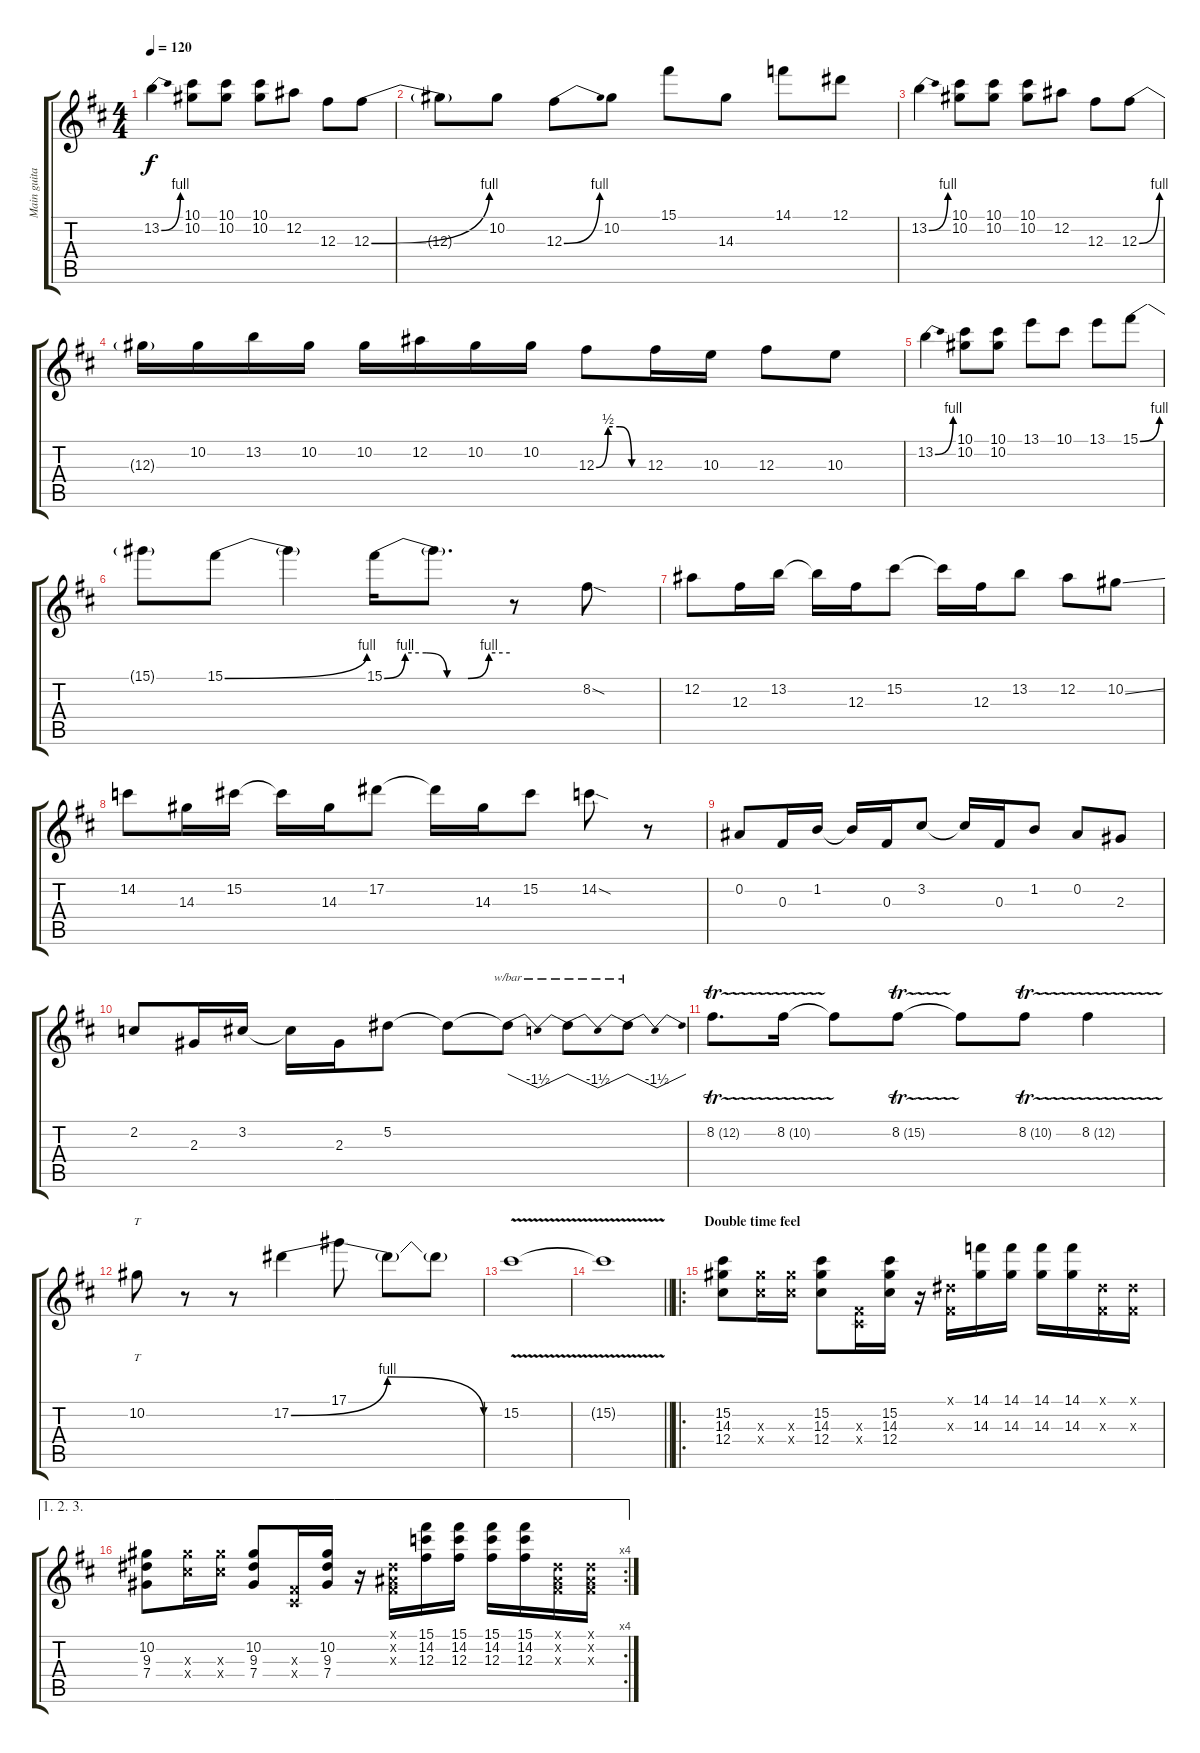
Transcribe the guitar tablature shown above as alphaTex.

\track ("Main guitar" "Main guita") {instrument electricguitarclean}
\staff {score tabs}
\tuning (Eb4 Bb3 Gb3 Db3 Ab2 Eb2) {hide}
\ts (4 4)
\tempo 120
\clef g2
\ks d
13.2{be (bend 0 0 60 4)}.4{dy f} (10.1 10.2).8 (10.1 10.2).8 (10.1 10.2).8 12.2.8 12.3.8 12.3{be (bend 0 0 60 4)}.8 |
12.3{t}.8 10.2.8 12.3{be (bend 0 0 60 4)}.8 10.2.8 15.1.8 14.3.8 14.1.8 12.1.8 |
13.2{be (bend 0 0 60 4)}.4 (10.1 10.2).8 (10.1 10.2).8 (10.1 10.2).8 12.2.8 12.3.8 12.3{be (bend 0 0 60 4)}.8 |
12.3{t}.16 10.2.16 13.2.16 10.2.16 10.2.16 12.2.16 10.2.16 10.2.16 12.3{be (custom 0 0 15 2 30 2 45 0 60 0)}.8 12.3.16 10.3.16 12.3.8 10.3.8 |
13.2{be (bend 0 0 60 4)}.4 (10.1 10.2).8 (10.1 10.2).8 13.1.8 10.1.8 13.1.8 15.1{be (bend 0 0 60 4)}.8 |
15.1{t}.8 15.1{be (bend 0 0 60 4)}.8 15.1{t}.4 15.1{be (custom 0 0 10 4 20 4 30 0 40 0 50 4 60 4)}.16 15.1{t}.8{d} r.8 8.2{sod}.8 |
12.2.8 12.3.16 13.2.16 13.2{t}.16 12.3.16 15.2.8 15.2{t}.16 12.3.16 13.2.8 12.2.8 10.2{ss}.8 |
14.2.8 14.3.16 15.2.16 15.2{t}.16 14.3.16 17.2.8 17.2{t}.16 14.3.16 15.2.8 14.2{sod}.8 r.8 |
0.2.8 0.3.16 1.2.16 1.2{t}.16 0.3.16 3.2.8 3.2{t}.16 0.3.16 1.2.8 0.2.8 2.3.8 |
2.2.8 2.3.16 3.2.16 3.2{t}.16 2.3.16 5.2.8 5.2{t}.8 5.2{t}.8{tbe (dip default 0 0 30 -6 60 0)} 5.2{t}.8{tbe (dip default 0 0 30 -6 60 0)} 5.2{t}.8{tbe (dip default 0 0 30 -6 60 0)} |
8.2{tr (12 16)}.8{d} 8.2{tr (10 16)}.16 8.2{t}.8 8.2{tr (15 16)}.8 8.2{t}.8 8.2{tr (10 16)}.8 8.2{tr (12 16)}.4 |
10.2.8{tt} r.8 r.8 17.2{be (bendrelease 0 0 30 4 45 4 60 0)}.4 17.1.8 17.2{t}.8 17.2{t}.8 |
15.2{v}.1 |
\barLineRight lightlight
15.2{t}.1 |
\ro
\section ("" "Double time feel")
(15.2 14.3 12.4).8 (14.3{x} 12.4{x}).16 (14.3{x} 12.4{x}).16 (15.2 14.3 12.4).8 (0.3{x} 0.4{x}).16 (15.2 14.3 12.4).16 r.16 (0.1{x} 0.3{x}).16 (14.1 14.3).16 (14.1 14.3).16 (14.1 14.3).16 (14.1 14.3).16 (0.1{x} 0.3{x}).16 (0.1{x} 0.3{x}).16 |
\ae (1 2 3)
\rc 4
(10.2 9.3 7.4).8 (14.3{x} 12.4{x}).16 (14.3{x} 12.4{x}).16 (10.2 9.3 7.4).8 (0.3{x} 0.4{x}).16 (10.2 9.3 7.4).16 r.16 (0.1{x} 0.2{x} 0.3{x}).16 (15.1 14.2 12.3).16 (15.1 14.2 12.3).16 (15.1 14.2 12.3).16 (15.1 14.2 12.3).16 (0.1{x} 0.2{x} 0.3{x}).16 (0.1{x} 0.2{x} 0.3{x}).16
